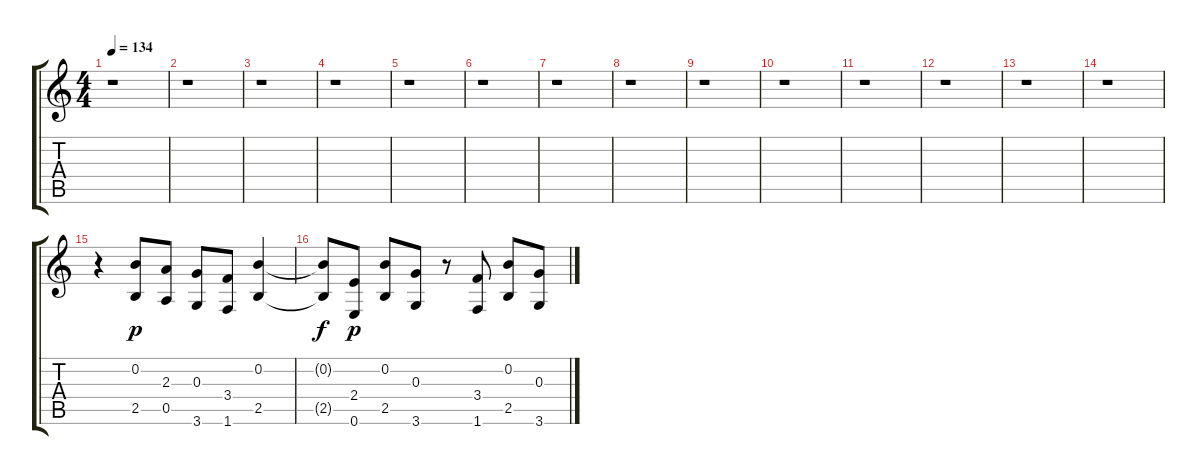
\track "" {instrument electricguitarclean}
\staff {score tabs}
\tuning (E4 B3 G3 D3 A2 E2) {hide}
\ts (4 4)
\tempo 134
\clef g2
\ks c
r.1{dy p} |
r.1 |
r.1 |
r.1 |
r.1 |
r.1 |
r.1 |
r.1 |
r.1 |
r.1 |
r.1 |
r.1 |
r.1 |
r.1 |
r.4 (0.2 2.5).8{volume 14} (2.3 0.5).8 (0.3 3.6).8 (3.4 1.6).8 (0.2 2.5).4 |
(0.2{t} 2.5{t}).8{dy f} (2.4 0.6).8{dy p} (0.2 2.5).8 (0.3 3.6).8 r.8 (3.4 1.6).8 (0.2 2.5).8 (0.3 3.6).8
